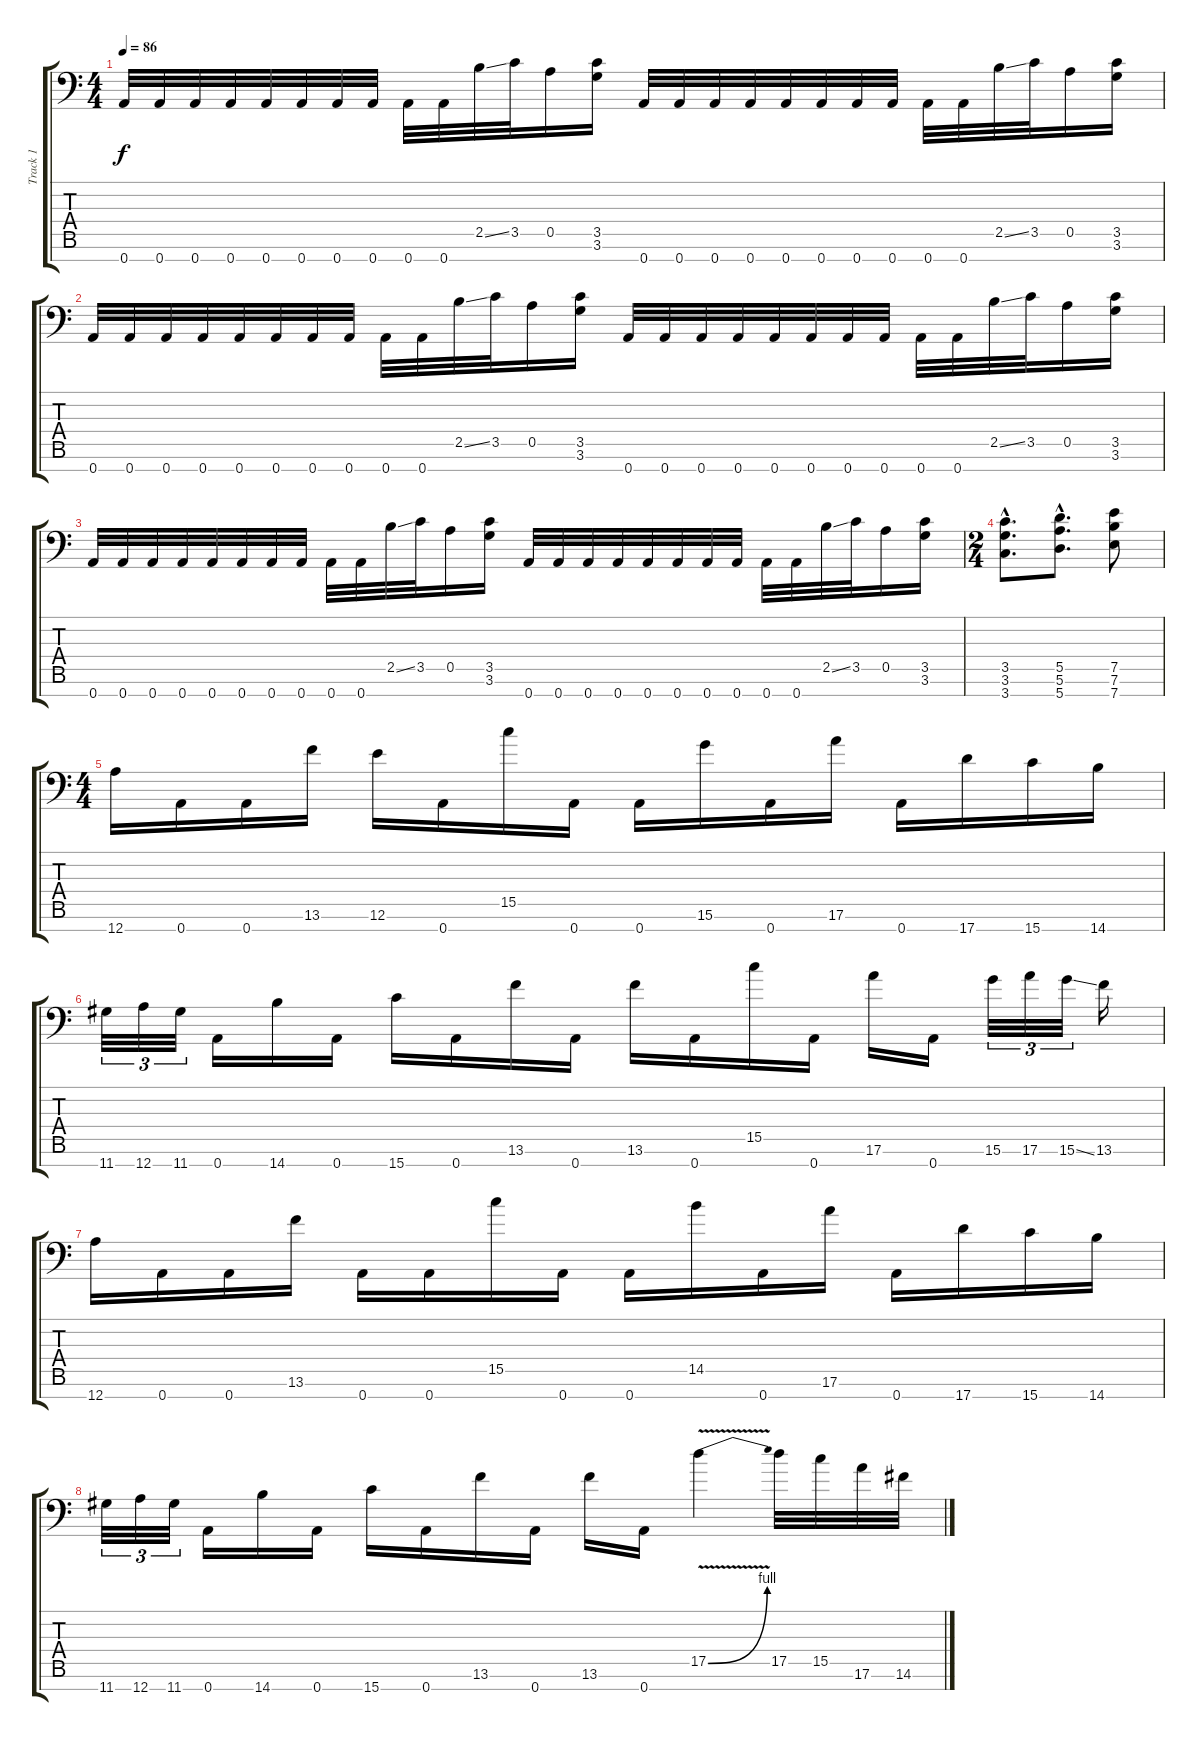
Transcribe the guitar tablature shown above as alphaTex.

\track ("Track 1" "Track 1") {instrument distortionguitar}
\staff {score tabs}
\tuning (E4 B3 G3 D3 A2 E2 A1) {hide}
\ts (4 4)
\tempo 86
\clef f4
\ks c
0.7.32{dy f} 0.7.32 0.7.32 0.7.32 0.7.32 0.7.32 0.7.32 0.7.32 0.7.32 0.7.32 2.5{ss}.32 3.5.32 0.5.16 (3.5 3.6).16 0.7.32 0.7.32 0.7.32 0.7.32 0.7.32 0.7.32 0.7.32 0.7.32 0.7.32 0.7.32 2.5{ss}.32 3.5.32 0.5.16 (3.5 3.6).16 |
0.7.32 0.7.32 0.7.32 0.7.32 0.7.32 0.7.32 0.7.32 0.7.32 0.7.32 0.7.32 2.5{ss}.32 3.5.32 0.5.16 (3.5 3.6).16 0.7.32 0.7.32 0.7.32 0.7.32 0.7.32 0.7.32 0.7.32 0.7.32 0.7.32 0.7.32 2.5{ss}.32 3.5.32 0.5.16 (3.5 3.6).16 |
0.7.32 0.7.32 0.7.32 0.7.32 0.7.32 0.7.32 0.7.32 0.7.32 0.7.32 0.7.32 2.5{ss}.32 3.5.32 0.5.16 (3.5 3.6).16 0.7.32 0.7.32 0.7.32 0.7.32 0.7.32 0.7.32 0.7.32 0.7.32 0.7.32 0.7.32 2.5{ss}.32 3.5.32 0.5.16 (3.5 3.6).16 |
\ts (2 4)
(3.5{hac} 3.6{hac} 3.7{hac}).8{d} (5.5{hac} 5.6{hac} 5.7{hac}).8{d} (7.5 7.6 7.7).8 |
\ts (4 4)
12.7.16 0.7.16 0.7.16 13.6.16 12.6.16 0.7.16 15.5.16 0.7.16 0.7.16 15.6.16 0.7.16 17.6.16 0.7.16 17.7.16 15.7.16 14.7.16 |
11.7.32{tu (3 2)} 12.7.32{tu (3 2)} 11.7.32{tu (3 2)} 0.7.16 14.7.16 0.7.16 15.7.16 0.7.16 13.6.16 0.7.16 13.6.16 0.7.16 15.5.16 0.7.16 17.6.16 0.7.16 15.6.32{tu (3 2)} 17.6.32{tu (3 2)} 15.6{ss}.32{tu (3 2)} 13.6.16 |
12.7.16 0.7.16 0.7.16 13.6.16 0.7.16 0.7.16 15.5.16 0.7.16 0.7.16 14.5.16 0.7.16 17.6.16 0.7.16 17.7.16 15.7.16 14.7.16 |
11.7.32{tu (3 2)} 12.7.32{tu (3 2)} 11.7.32{tu (3 2)} 0.7.16 14.7.16 0.7.16 15.7.16 0.7.16 13.6.16 0.7.16 13.6.16 0.7.16 17.5{be (bend 0 0 60 4) v}.4 17.5.32 15.5.32 17.6.32 14.6.32
